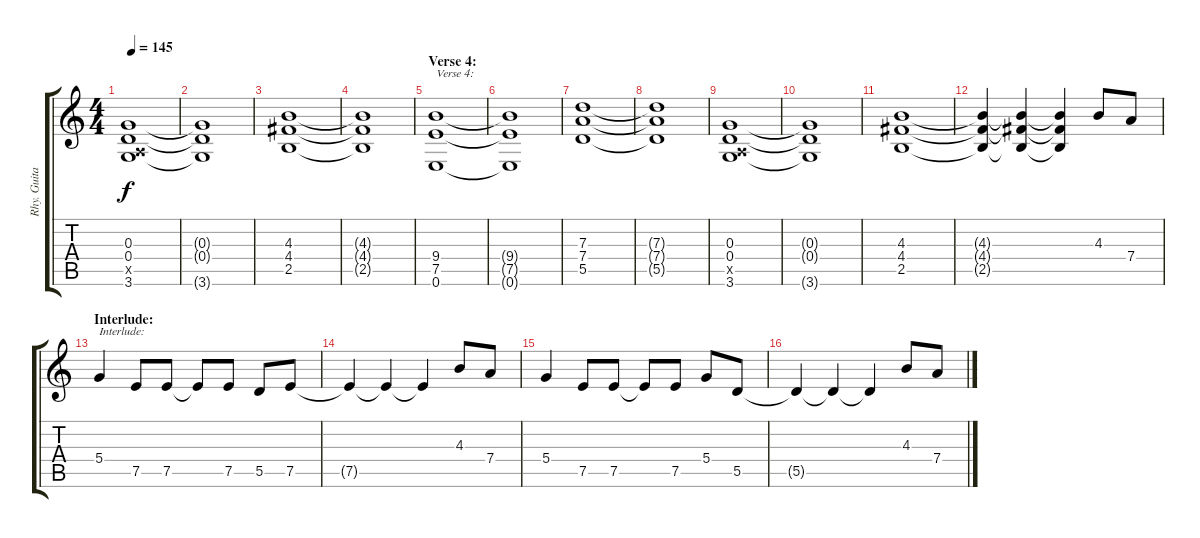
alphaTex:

\track ("Rhy. Guitar 2" "Rhy. Guita") {instrument distortionguitar}
\staff {score tabs}
\tuning (E4 B3 G3 D3 A2 E2) {hide}
\ts (4 4)
\tempo 145
\clef g2
\ks c
(0.3 0.4 0.5{x} 3.6).1{dy f} |
(0.3{t} 0.4{t} 3.6{t}).1 |
(4.3 4.4 2.5).1 |
(4.3{t} 4.4{t} 2.5{t}).1 |
\section ("" "Verse 4:")
(9.4 7.5 0.6).1{txt "Verse 4:"} |
(9.4{t} 7.5{t} 0.6{t}).1 |
(7.3 7.4 5.5).1 |
(7.3{t} 7.4{t} 5.5{t}).1 |
(0.3 0.4 0.5{x} 3.6).1 |
(0.3{t} 0.4{t} 3.6{t}).1 |
(4.3 4.4 2.5).1 |
(4.3{t} 4.4{t} 2.5{t}).4 (4.3{t} 4.4{t} 2.5{t}).4 (4.3{t} 4.4{t} 2.5{t}).4 4.3.8 7.4.8 |
\section ("" "Interlude:")
5.4.4{txt "Interlude:"} 7.5.8 7.5.8 7.5{t}.8 7.5.8 5.5.8 7.5.8 |
7.5{t}.4 7.5{t}.4 7.5{t}.4 4.3.8 7.4.8 |
5.4.4 7.5.8 7.5.8 7.5{t}.8 7.5.8 5.4.8 5.5.8 |
5.5{t}.4 5.5{t}.4 5.5{t}.4 4.3.8 7.4.8
